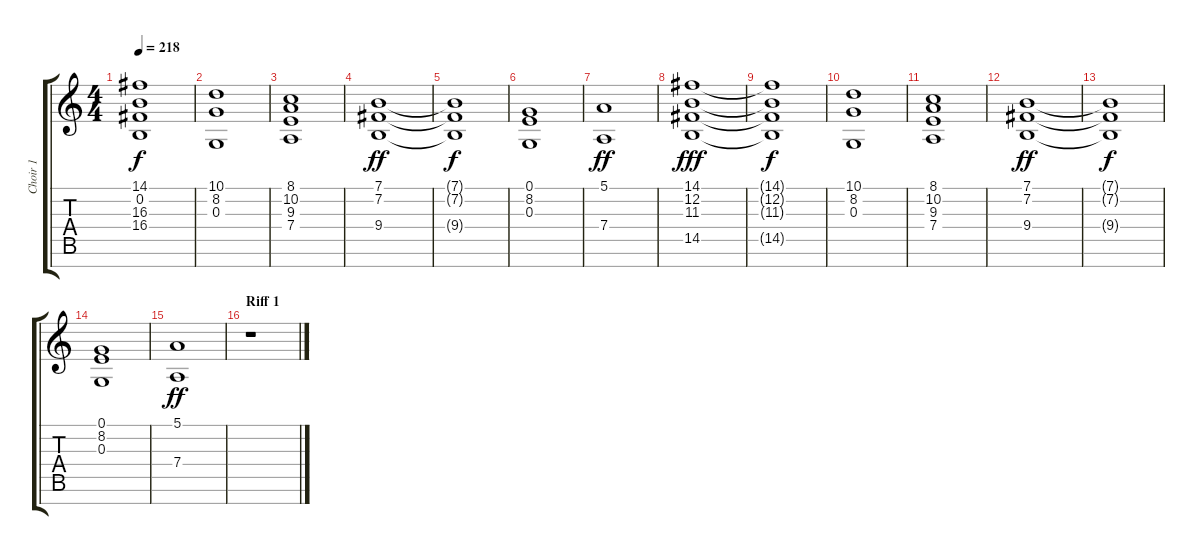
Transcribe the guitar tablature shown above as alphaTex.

\track ("Choir 1" "Choir 1") {instrument voiceoohs}
\staff {score tabs}
\tuning (E4 B3 G3 D3 A2 E2 B1) {hide}
\ts (4 4)
\tempo 218
\clef g2
\ks c
(14.1{t} 0.2{t} 16.3{t} 16.4{t}).1{dy f} |
(10.1 8.2 0.3).1 |
(8.1 10.2 9.3 7.4).1 |
(7.1 7.2 9.4).1{dy ff} |
(7.1{t} 7.2{t} 9.4{t}).1{dy f} |
(0.1 8.2 0.3).1 |
(5.1 7.4).1{dy ff} |
(14.1 12.2 11.3 14.5).1{dy fff} |
(14.1{t} 12.2{t} 11.3{t} 14.5{t}).1{dy f} |
(10.1 8.2 0.3).1 |
(8.1 10.2 9.3 7.4).1 |
(7.1 7.2 9.4).1{dy ff} |
(7.1{t} 7.2{t} 9.4{t}).1{dy f} |
(0.1 8.2 0.3).1 |
(5.1 7.4).1{dy ff} |
\section ("" "Riff 1")
r.1
